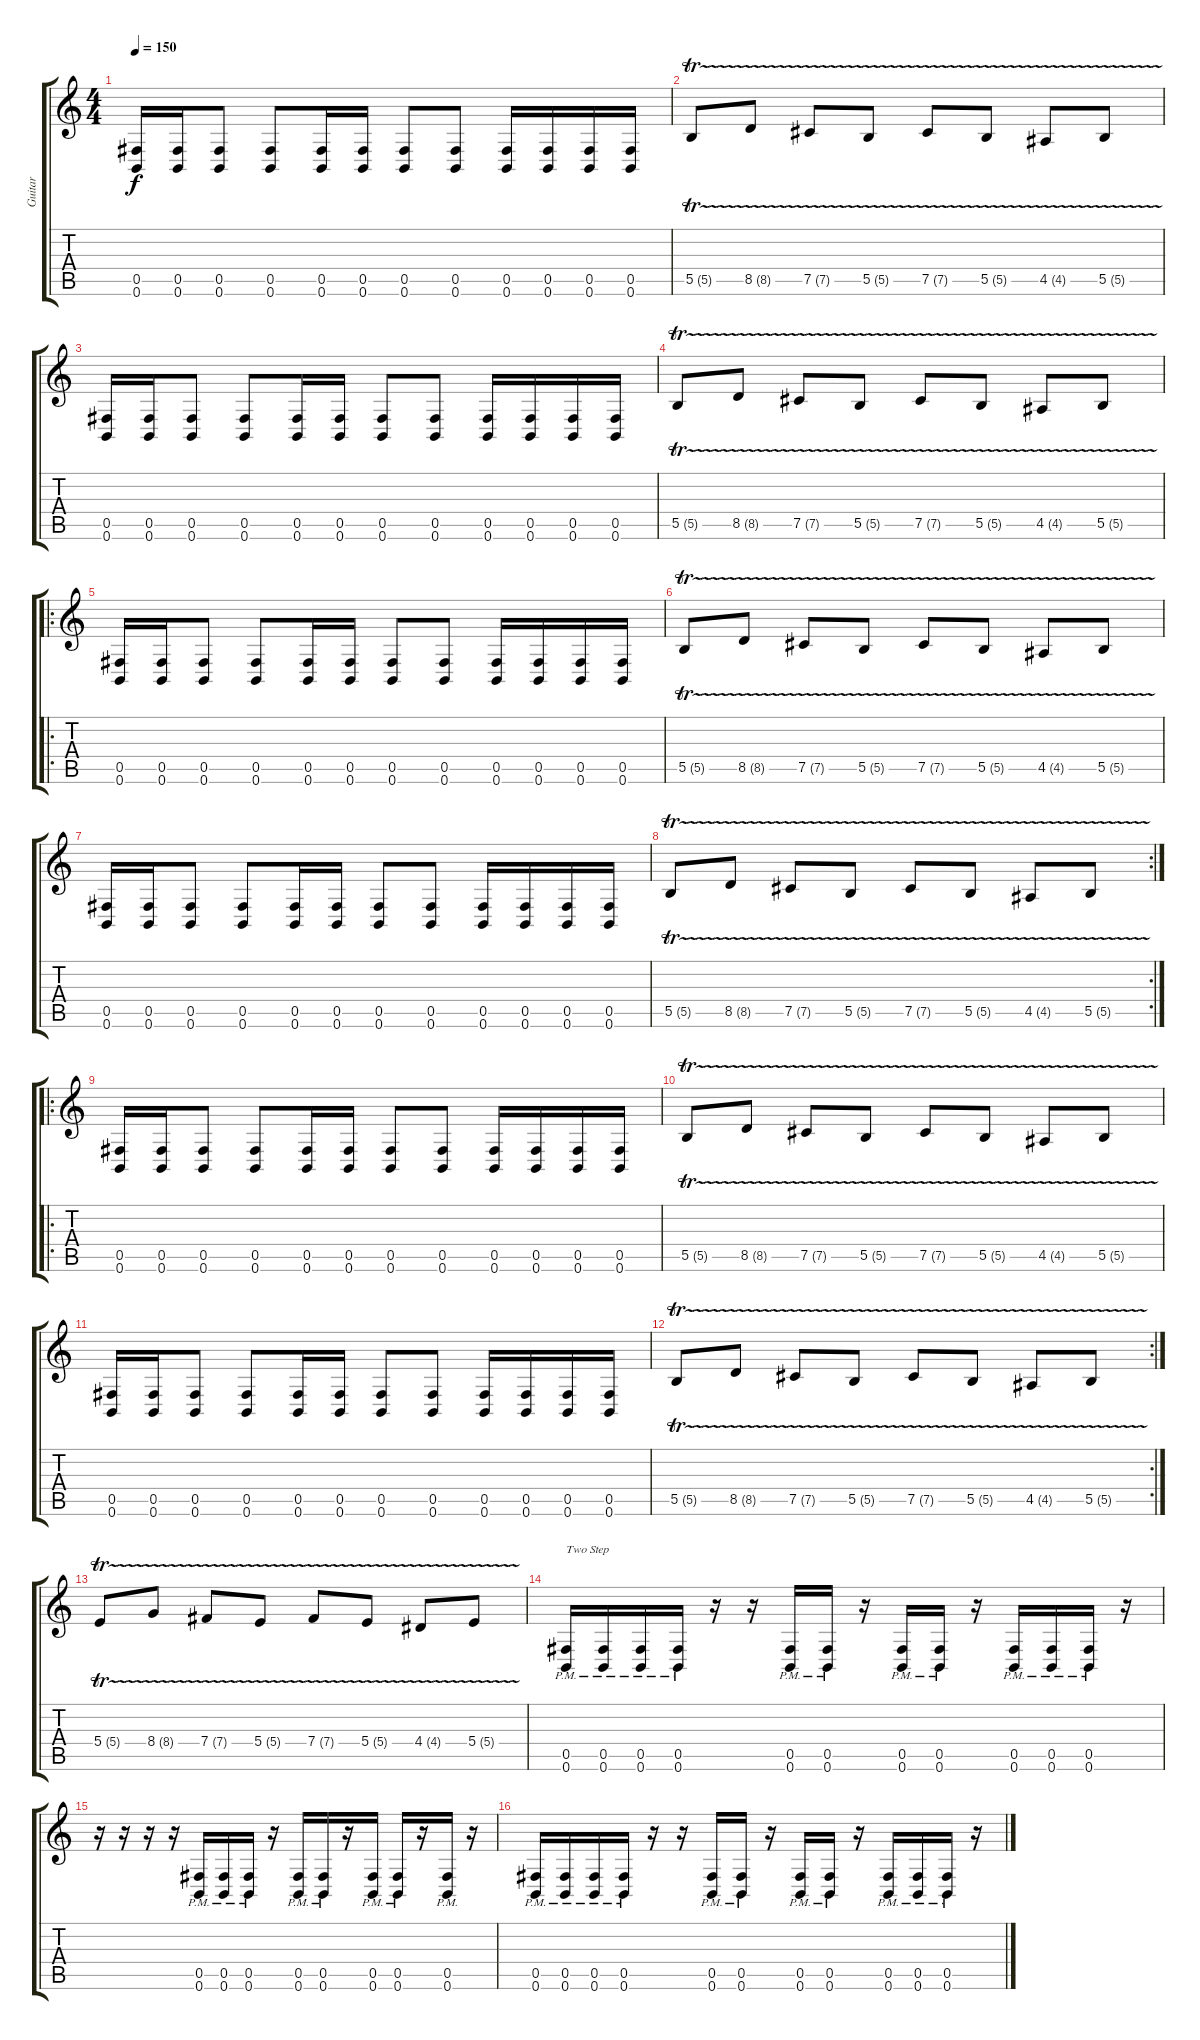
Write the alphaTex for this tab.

\track ("Guitar" "Guitar") {instrument overdrivenguitar}
\staff {score tabs}
\tuning (Db4 Ab3 E3 B2 Gb2 B1) {hide}
\ts (4 4)
\tempo 150
\clef g2
\ks c
(0.5 0.6).16{dy f instrument overdrivenguitar} (0.5 0.6).16 (0.5 0.6).8 (0.5 0.6).8 (0.5 0.6).16 (0.5 0.6).16 (0.5 0.6).8 (0.5 0.6).8 (0.5 0.6).16 (0.5 0.6).16 (0.5 0.6).16 (0.5 0.6).16 |
5.5{tr (5 16)}.8 8.5{tr (8 16)}.8 7.5{tr (7 16)}.8 5.5{tr (5 16)}.8 7.5{tr (7 16)}.8 5.5{tr (5 16)}.8 4.5{tr (4 16)}.8 5.5{tr (5 16)}.8 |
(0.5 0.6).16 (0.5 0.6).16 (0.5 0.6).8 (0.5 0.6).8 (0.5 0.6).16 (0.5 0.6).16 (0.5 0.6).8 (0.5 0.6).8 (0.5 0.6).16 (0.5 0.6).16 (0.5 0.6).16 (0.5 0.6).16 |
5.5{tr (5 16)}.8 8.5{tr (8 16)}.8 7.5{tr (7 16)}.8 5.5{tr (5 16)}.8 7.5{tr (7 16)}.8 5.5{tr (5 16)}.8 4.5{tr (4 16)}.8 5.5{tr (5 16)}.8 |
\ro
(0.5 0.6).16 (0.5 0.6).16 (0.5 0.6).8 (0.5 0.6).8 (0.5 0.6).16 (0.5 0.6).16 (0.5 0.6).8 (0.5 0.6).8 (0.5 0.6).16 (0.5 0.6).16 (0.5 0.6).16 (0.5 0.6).16 |
5.5{tr (5 16)}.8 8.5{tr (8 16)}.8 7.5{tr (7 16)}.8 5.5{tr (5 16)}.8 7.5{tr (7 16)}.8 5.5{tr (5 16)}.8 4.5{tr (4 16)}.8 5.5{tr (5 16)}.8 |
(0.5 0.6).16 (0.5 0.6).16 (0.5 0.6).8 (0.5 0.6).8 (0.5 0.6).16 (0.5 0.6).16 (0.5 0.6).8 (0.5 0.6).8 (0.5 0.6).16 (0.5 0.6).16 (0.5 0.6).16 (0.5 0.6).16 |
\rc 2
5.5{tr (5 16)}.8 8.5{tr (8 16)}.8 7.5{tr (7 16)}.8 5.5{tr (5 16)}.8 7.5{tr (7 16)}.8 5.5{tr (5 16)}.8 4.5{tr (4 16)}.8 5.5{tr (5 16)}.8 |
\ro
(0.5 0.6).16 (0.5 0.6).16 (0.5 0.6).8 (0.5 0.6).8 (0.5 0.6).16 (0.5 0.6).16 (0.5 0.6).8 (0.5 0.6).8 (0.5 0.6).16 (0.5 0.6).16 (0.5 0.6).16 (0.5 0.6).16 |
5.5{tr (5 16)}.8 8.5{tr (8 16)}.8 7.5{tr (7 16)}.8 5.5{tr (5 16)}.8 7.5{tr (7 16)}.8 5.5{tr (5 16)}.8 4.5{tr (4 16)}.8 5.5{tr (5 16)}.8 |
(0.5 0.6).16 (0.5 0.6).16 (0.5 0.6).8 (0.5 0.6).8 (0.5 0.6).16 (0.5 0.6).16 (0.5 0.6).8 (0.5 0.6).8 (0.5 0.6).16 (0.5 0.6).16 (0.5 0.6).16 (0.5 0.6).16 |
\rc 2
5.5{tr (5 16)}.8 8.5{tr (8 16)}.8 7.5{tr (7 16)}.8 5.5{tr (5 16)}.8 7.5{tr (7 16)}.8 5.5{tr (5 16)}.8 4.5{tr (4 16)}.8 5.5{tr (5 16)}.8 |
5.4{tr (5 16)}.8 8.4{tr (8 16)}.8 7.4{tr (7 16)}.8 5.4{tr (5 16)}.8 7.4{tr (7 16)}.8 5.4{tr (5 16)}.8 4.4{tr (4 16)}.8 5.4{tr (5 16)}.8 |
(0.5{pm} 0.6{pm}).16{txt "Two Step"} (0.5{pm} 0.6{pm}).16 (0.5{pm} 0.6{pm}).16 (0.5{pm} 0.6{pm}).16 r.16 r.16 (0.5{pm} 0.6{pm}).16 (0.5{pm} 0.6{pm}).16 r.16 (0.5{pm} 0.6{pm}).16 (0.5{pm} 0.6{pm}).16 r.16 (0.5{pm} 0.6{pm}).16 (0.5{pm} 0.6{pm}).16 (0.5{pm} 0.6{pm}).16 r.16 |
r.16 r.16 r.16 r.16 (0.5{pm} 0.6{pm}).16 (0.5{pm} 0.6{pm}).16 (0.5{pm} 0.6{pm}).16 r.16 (0.5{pm} 0.6{pm}).16 (0.5{pm} 0.6{pm}).16 r.16 (0.5{pm} 0.6{pm}).16 (0.5{pm} 0.6{pm}).16 r.16 (0.5{pm} 0.6{pm}).16 r.16 |
(0.5{pm} 0.6{pm}).16 (0.5{pm} 0.6{pm}).16 (0.5{pm} 0.6{pm}).16 (0.5{pm} 0.6{pm}).16 r.16 r.16 (0.5{pm} 0.6{pm}).16 (0.5{pm} 0.6{pm}).16 r.16 (0.5{pm} 0.6{pm}).16 (0.5{pm} 0.6{pm}).16 r.16 (0.5{pm} 0.6{pm}).16 (0.5{pm} 0.6{pm}).16 (0.5{pm} 0.6{pm}).16 r.16
